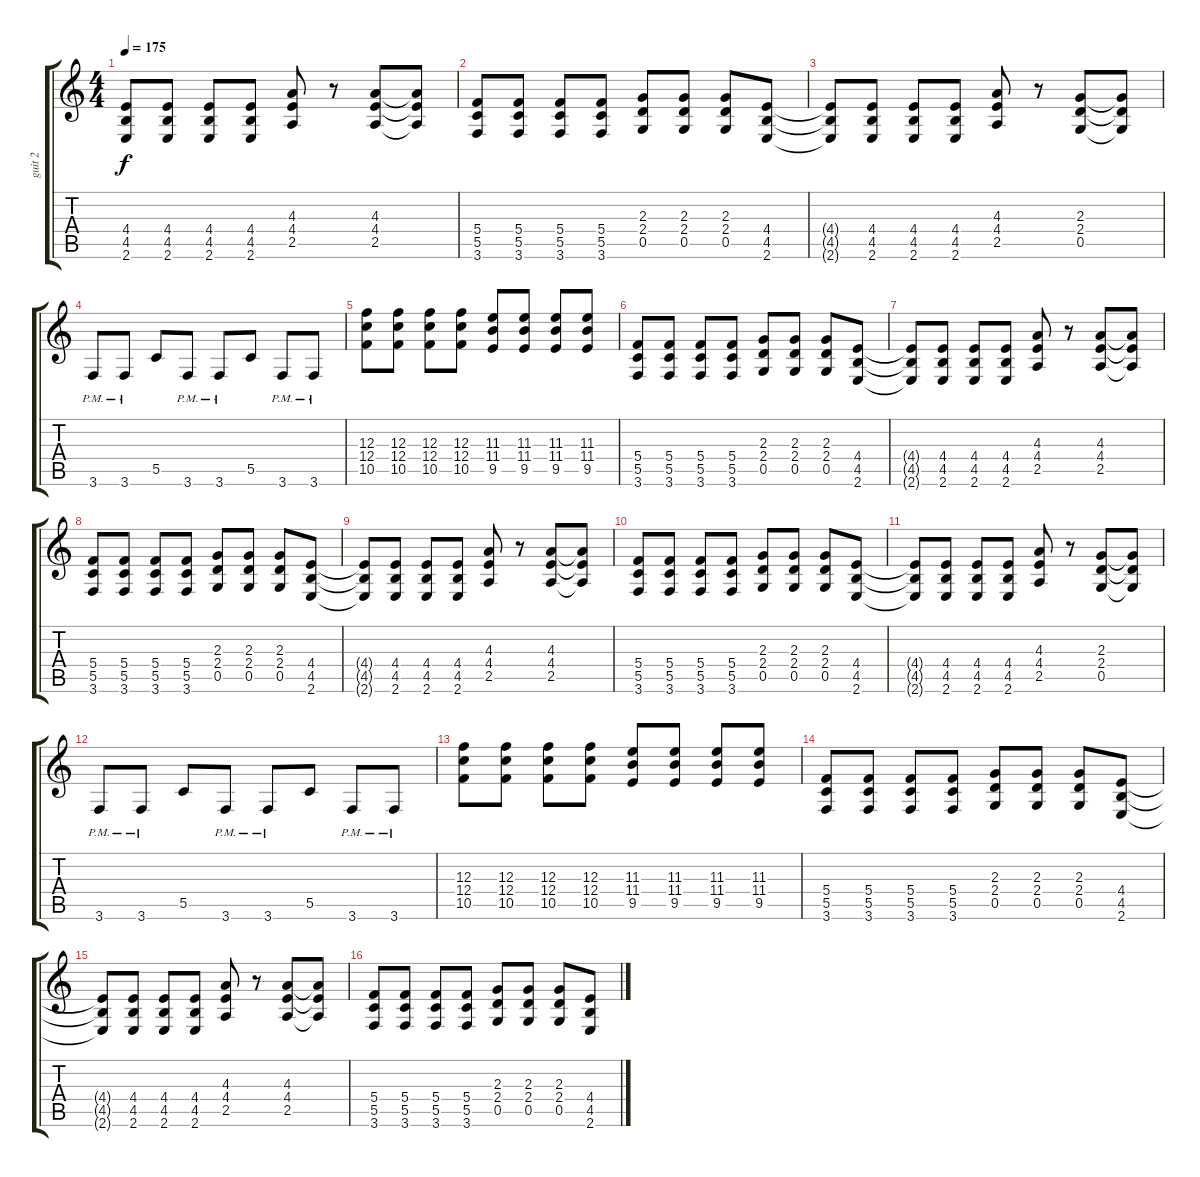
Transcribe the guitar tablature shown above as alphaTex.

\track ("guit 2" "guit 2") {instrument overdrivenguitar}
\staff {score tabs}
\tuning (D4 A3 F3 C3 G2 D2) {hide}
\ts (4 4)
\tempo 175
\clef g2
\ks c
(4.4{t} 4.5{t} 2.6{t}).8{dy f} (4.4 4.5 2.6).8 (4.4 4.5 2.6).8 (4.4 4.5 2.6).8 (4.3 4.4 2.5).8 r.8 (4.3 4.4 2.5).8 (4.3{t} 4.4{t} 2.5{t}).8 |
(5.4 5.5 3.6).8 (5.4 5.5 3.6).8 (5.4 5.5 3.6).8 (5.4 5.5 3.6).8 (2.3 2.4 0.5).8 (2.3 2.4 0.5).8 (2.3 2.4 0.5).8 (4.4 4.5 2.6).8 |
(4.4{t} 4.5{t} 2.6{t}).8 (4.4 4.5 2.6).8 (4.4 4.5 2.6).8 (4.4 4.5 2.6).8 (4.3 4.4 2.5).8 r.8 (2.3 2.4 0.5).8 (2.3{t} 2.4{t} 0.5{t}).8 |
3.6{pm}.8 3.6{pm}.8 5.5.8 3.6{pm}.8 3.6{pm}.8 5.5.8 3.6{pm}.8 3.6{pm}.8 |
(12.3 12.4 10.5).8 (12.3 12.4 10.5).8 (12.3 12.4 10.5).8 (12.3 12.4 10.5).8 (11.3 11.4 9.5).8 (11.3 11.4 9.5).8 (11.3 11.4 9.5).8 (11.3 11.4 9.5).8 |
(5.4 5.5 3.6).8 (5.4 5.5 3.6).8 (5.4 5.5 3.6).8 (5.4 5.5 3.6).8 (2.3 2.4 0.5).8 (2.3 2.4 0.5).8 (2.3 2.4 0.5).8 (4.4 4.5 2.6).8 |
(4.4{t} 4.5{t} 2.6{t}).8 (4.4 4.5 2.6).8 (4.4 4.5 2.6).8 (4.4 4.5 2.6).8 (4.3 4.4 2.5).8 r.8 (4.3 4.4 2.5).8 (4.3{t} 4.4{t} 2.5{t}).8 |
(5.4 5.5 3.6).8 (5.4 5.5 3.6).8 (5.4 5.5 3.6).8 (5.4 5.5 3.6).8 (2.3 2.4 0.5).8 (2.3 2.4 0.5).8 (2.3 2.4 0.5).8 (4.4 4.5 2.6).8 |
(4.4{t} 4.5{t} 2.6{t}).8 (4.4 4.5 2.6).8 (4.4 4.5 2.6).8 (4.4 4.5 2.6).8 (4.3 4.4 2.5).8 r.8 (4.3 4.4 2.5).8 (4.3{t} 4.4{t} 2.5{t}).8 |
(5.4 5.5 3.6).8 (5.4 5.5 3.6).8 (5.4 5.5 3.6).8 (5.4 5.5 3.6).8 (2.3 2.4 0.5).8 (2.3 2.4 0.5).8 (2.3 2.4 0.5).8 (4.4 4.5 2.6).8 |
(4.4{t} 4.5{t} 2.6{t}).8 (4.4 4.5 2.6).8 (4.4 4.5 2.6).8 (4.4 4.5 2.6).8 (4.3 4.4 2.5).8 r.8 (2.3 2.4 0.5).8 (2.3{t} 2.4{t} 0.5{t}).8 |
3.6{pm}.8 3.6{pm}.8 5.5.8 3.6{pm}.8 3.6{pm}.8 5.5.8 3.6{pm}.8 3.6{pm}.8 |
(12.3 12.4 10.5).8 (12.3 12.4 10.5).8 (12.3 12.4 10.5).8 (12.3 12.4 10.5).8 (11.3 11.4 9.5).8 (11.3 11.4 9.5).8 (11.3 11.4 9.5).8 (11.3 11.4 9.5).8 |
(5.4 5.5 3.6).8 (5.4 5.5 3.6).8 (5.4 5.5 3.6).8 (5.4 5.5 3.6).8 (2.3 2.4 0.5).8 (2.3 2.4 0.5).8 (2.3 2.4 0.5).8 (4.4 4.5 2.6).8 |
(4.4{t} 4.5{t} 2.6{t}).8 (4.4 4.5 2.6).8 (4.4 4.5 2.6).8 (4.4 4.5 2.6).8 (4.3 4.4 2.5).8 r.8 (4.3 4.4 2.5).8 (4.3{t} 4.4{t} 2.5{t}).8 |
(5.4 5.5 3.6).8 (5.4 5.5 3.6).8 (5.4 5.5 3.6).8 (5.4 5.5 3.6).8 (2.3 2.4 0.5).8 (2.3 2.4 0.5).8 (2.3 2.4 0.5).8 (4.4 4.5 2.6).8
